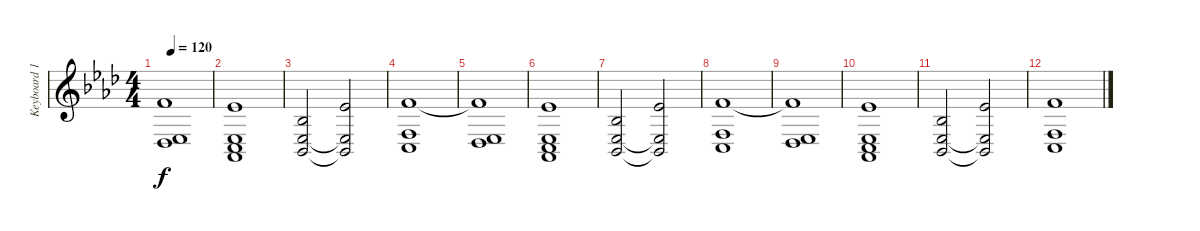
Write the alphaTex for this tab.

\track ("Keyboard 1" "Keyboard 1") {instrument stringensemble1}
\staff {score}
\tuning (E4 B3 G3 D3 A2 E2) {hide}
\ts (4 4)
\tempo 120
\clef g2
\ks fminor
(1.1{t} 1.4 4.5).1{dy f} |
(4.2 1.4 3.5 4.6).1 |
(3.3 1.4 1.5).2 (4.2 1.4{t} 1.5{t}).2 |
(1.1 3.4 3.5).1 |
(1.1{t} 1.4 4.5).1 |
(4.2 1.4 3.5 4.6).1 |
(3.3 1.4 1.5).2 (4.2 1.4{t} 1.5{t}).2 |
(1.1 3.4 3.5).1 |
(1.1{t} 1.4 4.5).1 |
(4.2 1.4 3.5 4.6).1 |
(3.3 1.4 1.5).2 (4.2 1.4{t} 1.5{t}).2 |
(1.1 3.4 3.5).1
